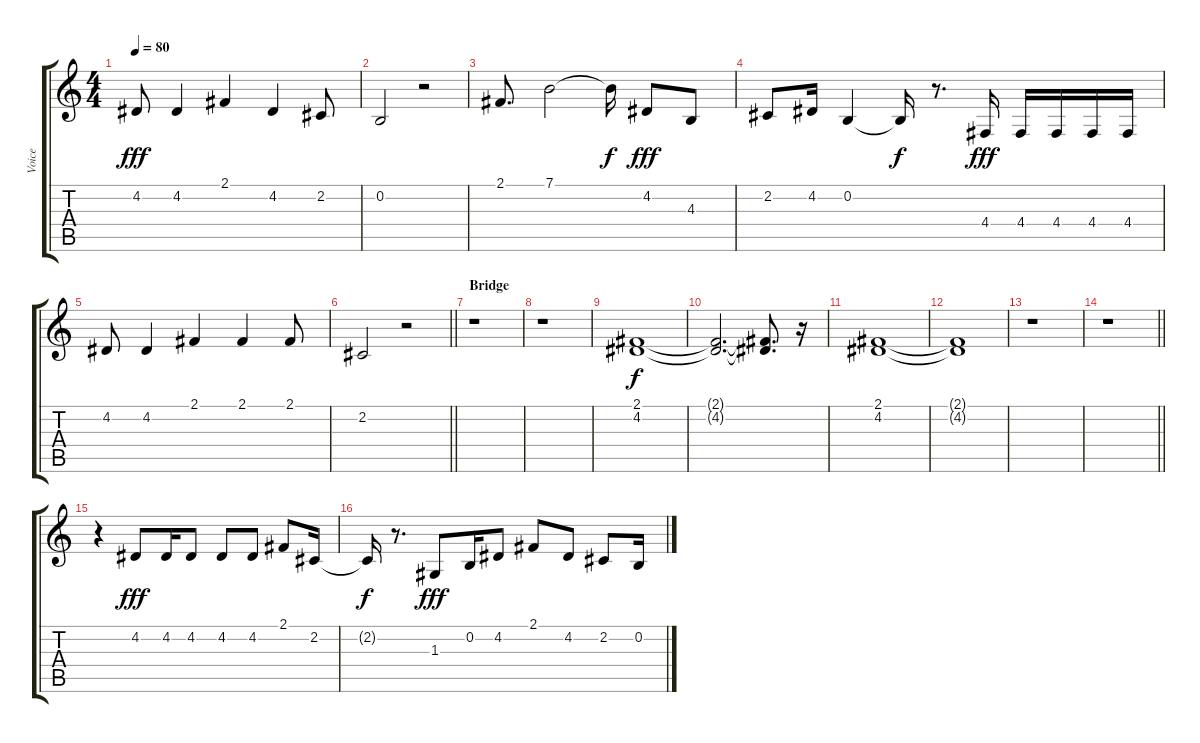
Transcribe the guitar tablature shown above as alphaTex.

\track ("Voice" "Voice") {instrument sopranosax}
\staff {score tabs}
\tuning (E4 B3 G3 D3 A2 E2) {hide}
\ts (4 4)
\tempo 80
\clef g2
\ks c
4.2.8{dy fff} 4.2.4 2.1.4 4.2.4 2.2.8 |
0.2.2 r.2 |
2.1.8{d} 7.1.2 7.1{t}.16{dy f} 4.2.8{dy fff} 4.3.8 |
2.2.8 4.2.16 0.2.4 0.2{t}.16{dy f} r.8{d} 4.4.16{dy fff} 4.4.16 4.4.16 4.4.16 4.4.16 |
4.2.8 4.2.4 2.1.4 2.1.4 2.1.8 |
\barLineRight lightlight
2.2.2 r.2 |
\section ("" "Bridge")
r.1 |
r.1 |
(2.1 4.2).1{dy f} |
(2.1{t} 4.2{t}).2{d} (2.1{t} 4.2{t}).8{d} r.16 |
(2.1 4.2).1 |
(2.1{t} 4.2{t}).1 |
r.1 |
\barLineRight lightlight
r.1 |
r.4 4.2.8{dy fff} 4.2.16 4.2.8 4.2.8 4.2.8 2.1.8 2.2.16 |
2.2{t}.16{dy f} r.8{d} 1.3.8{dy fff} 0.2.16 4.2.8 2.1.8 4.2.8 2.2.8 0.2.16
